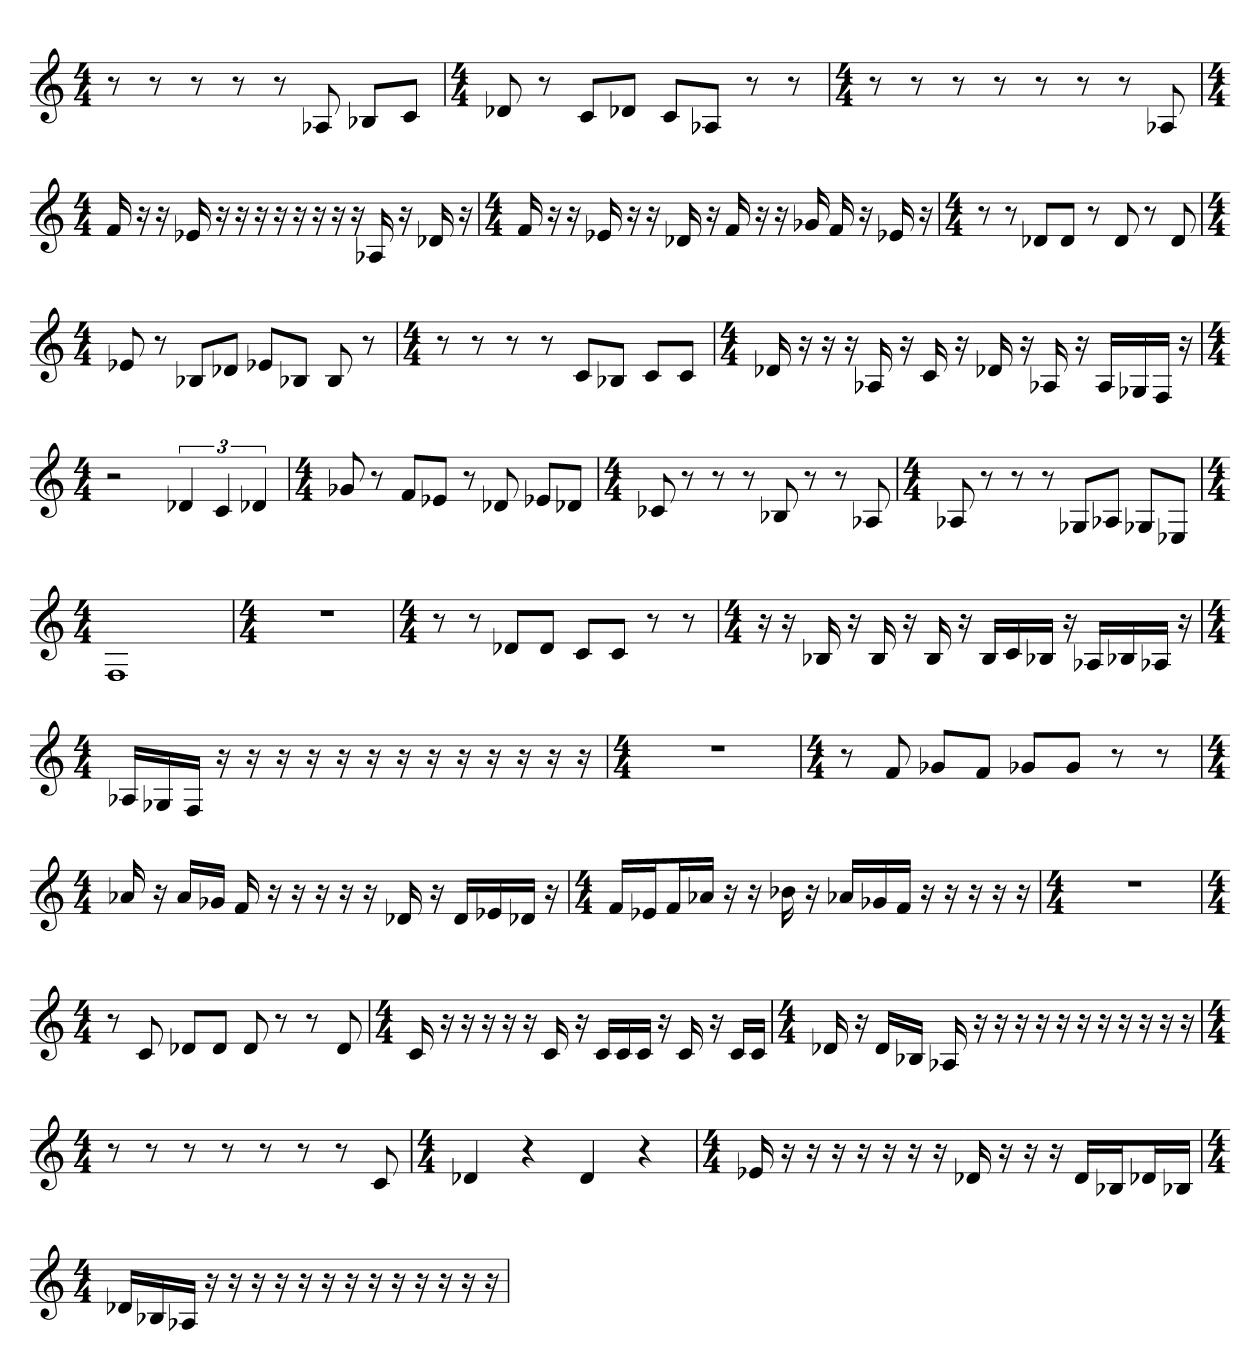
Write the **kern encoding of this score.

**kern
*part1
*staff1
*M4/4
=
8r
8r
8r
8r
8r
8A-X
8B-XL
8cJ
=
*M4/4
8d-X
8r
8cL
8d-XJ
8cL
8A-XJ
8r
8r
=
*M4/4
8r
8r
8r
8r
8r
8r
8r
8A-X
=
*M4/4
16f
16r
16r
16e-X
16r
16r
16r
16r
16r
16r
16r
16r
16A-X
16r
16d-X
16r
=
*M4/4
16f
16r
16r
16e-X
16r
16r
16d-X
16r
16f
16r
16r
16g-X
16f
16r
16e-X
16r
=
*M4/4
8r
8r
8d-XL
8d-J
8r
8d-
8r
8d-
=
*M4/4
8e-X
8r
8B-XL
8d-XJ
8e-XL
8B-XJ
8B-
8r
=
*M4/4
8r
8r
8r
8r
8cL
8B-XJ
8cL
8cJ
=
*M4/4
16d-X
16r
16r
16r
16A-X
16r
16c
16r
16d-X
16r
16A-X
16r
16A-LL
16G-X
16FJJ
16r
=
*M4/4
2r
6d-X
6c
6d-X
=
*M4/4
8g-X
8r
8fL
8e-XJ
8r
8d-X
8e-XL
8d-XJ
=
*M4/4
8c-X
8r
8r
8r
8B-X
8r
8r
8A-X
=
*M4/4
8A-X
8r
8r
8r
8G-XL
8A-XJ
8G-XL
8E-XJ
=
*M4/4
1F
=
*M4/4
1r
=
*M4/4
8r
8r
8d-XL
8d-J
8cL
8cJ
8r
8r
=
*M4/4
16r
16r
16B-X
16r
16B-
16r
16B-
16r
16B-LL
16c
16B-XJJ
16r
16A-XLL
16B-X
16A-XJJ
16r
=
*M4/4
16A-XLL
16G-X
16FJJ
16r
16r
16r
16r
16r
16r
16r
16r
16r
16r
16r
16r
16r
=
*M4/4
1r
=
*M4/4
8r
8f
8g-XL
8fJ
8g-XL
8g-J
8r
8r
=
*M4/4
16a-X
16r
16a-LL
16g-XJJ
16f
16r
16r
16r
16r
16r
16d-X
16r
16d-LL
16e-X
16d-XJJ
16r
=
*M4/4
16fLL
16e-XJ
16fL
16a-XJJ
16r
16r
16b-X
16r
16a-XLL
16g-X
16fJJ
16r
16r
16r
16r
16r
=
*M4/4
1r
=
*M4/4
8r
8c
8d-XL
8d-J
8d-
8r
8r
8d-
=
*M4/4
16c
16r
16r
16r
16r
16r
16c
16r
16cLL
16c
16cJJ
16r
16c
16r
16cLL
16cJJ
=
*M4/4
16d-X
16r
16d-LL
16B-XJJ
16A-X
16r
16r
16r
16r
16r
16r
16r
16r
16r
16r
16r
=
*M4/4
8r
8r
8r
8r
8r
8r
8r
8c
=
*M4/4
4d-X
4r
4d-
4r
=
*M4/4
16e-X
16r
16r
16r
16r
16r
16r
16r
16d-X
16r
16r
16r
16d-LL
16B-XJ
16d-XL
16B-XJJ
=
*M4/4
16d-XLL
16B-X
16A-XJJ
16r
16r
16r
16r
16r
16r
16r
16r
16r
16r
16r
16r
16r
=
*-
